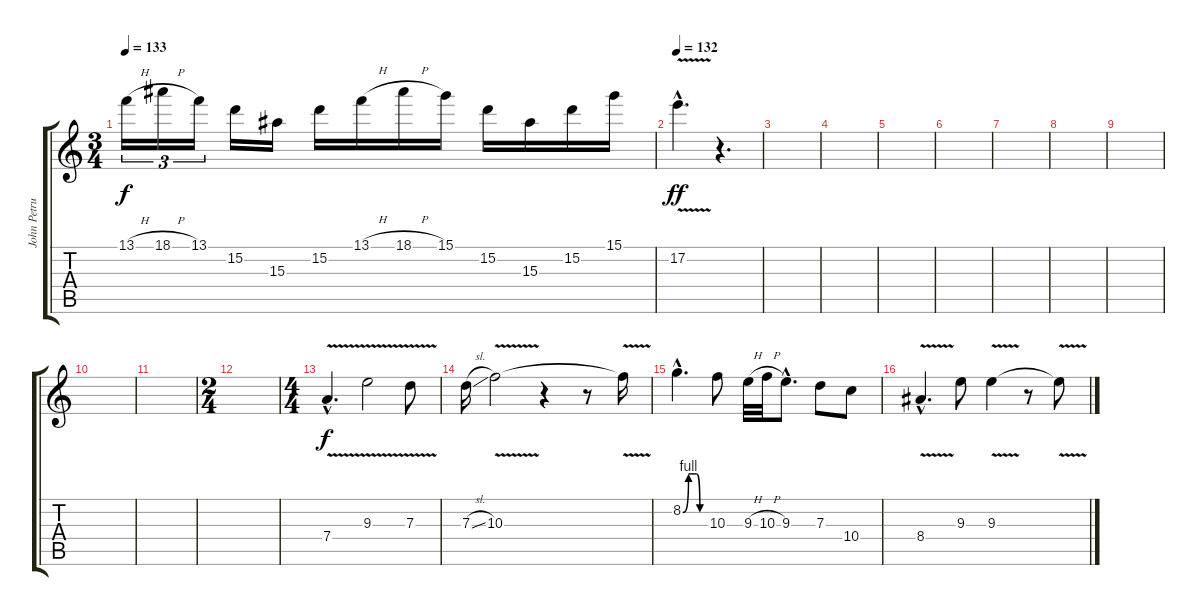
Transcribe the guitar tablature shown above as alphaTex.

\track ("John Petrucci" "John Petru") {instrument distortionguitar}
\staff {score tabs}
\tuning (E4 B3 G3 D3 A2 E2) {hide}
\ts (3 4)
\tempo 133
\clef g2
\ks c
13.1{h}.16{tu (3 2) dy f} 18.1{h}.16{tu (3 2)} 13.1.16{tu (3 2)} 15.2.16 15.3.16 15.2.16 13.1{h}.16 18.1{h}.16 15.1.16 15.2.16 15.3.16 15.2.16 15.1.16 |
\tempo 132
17.2{v hac}.4{d dy ff} r.4{d} |
|
|
|
|
|
|
|
|
|
\ts (2 4)
|
\ts (4 4)
7.4{v hac}.4{d dy f volume 13 balance 8 instrument distortionguitar} 9.3{v}.2 7.3{v}.8 |
7.3{sl}.16 10.3{v}.2 r.4 r.8 10.3{t}.16 |
8.2{be (custom 0 0 15 4 30 4 36 4 45 0 51 0 60 0) hac}.4{d} 10.3.8 9.3{h}.32 10.3{h}.32 9.3{hac}.8{d} 7.3.8 10.4.8 |
8.4{v hac}.4{d} 9.3.8 9.3{v}.4 r.8 9.3{t}.8
